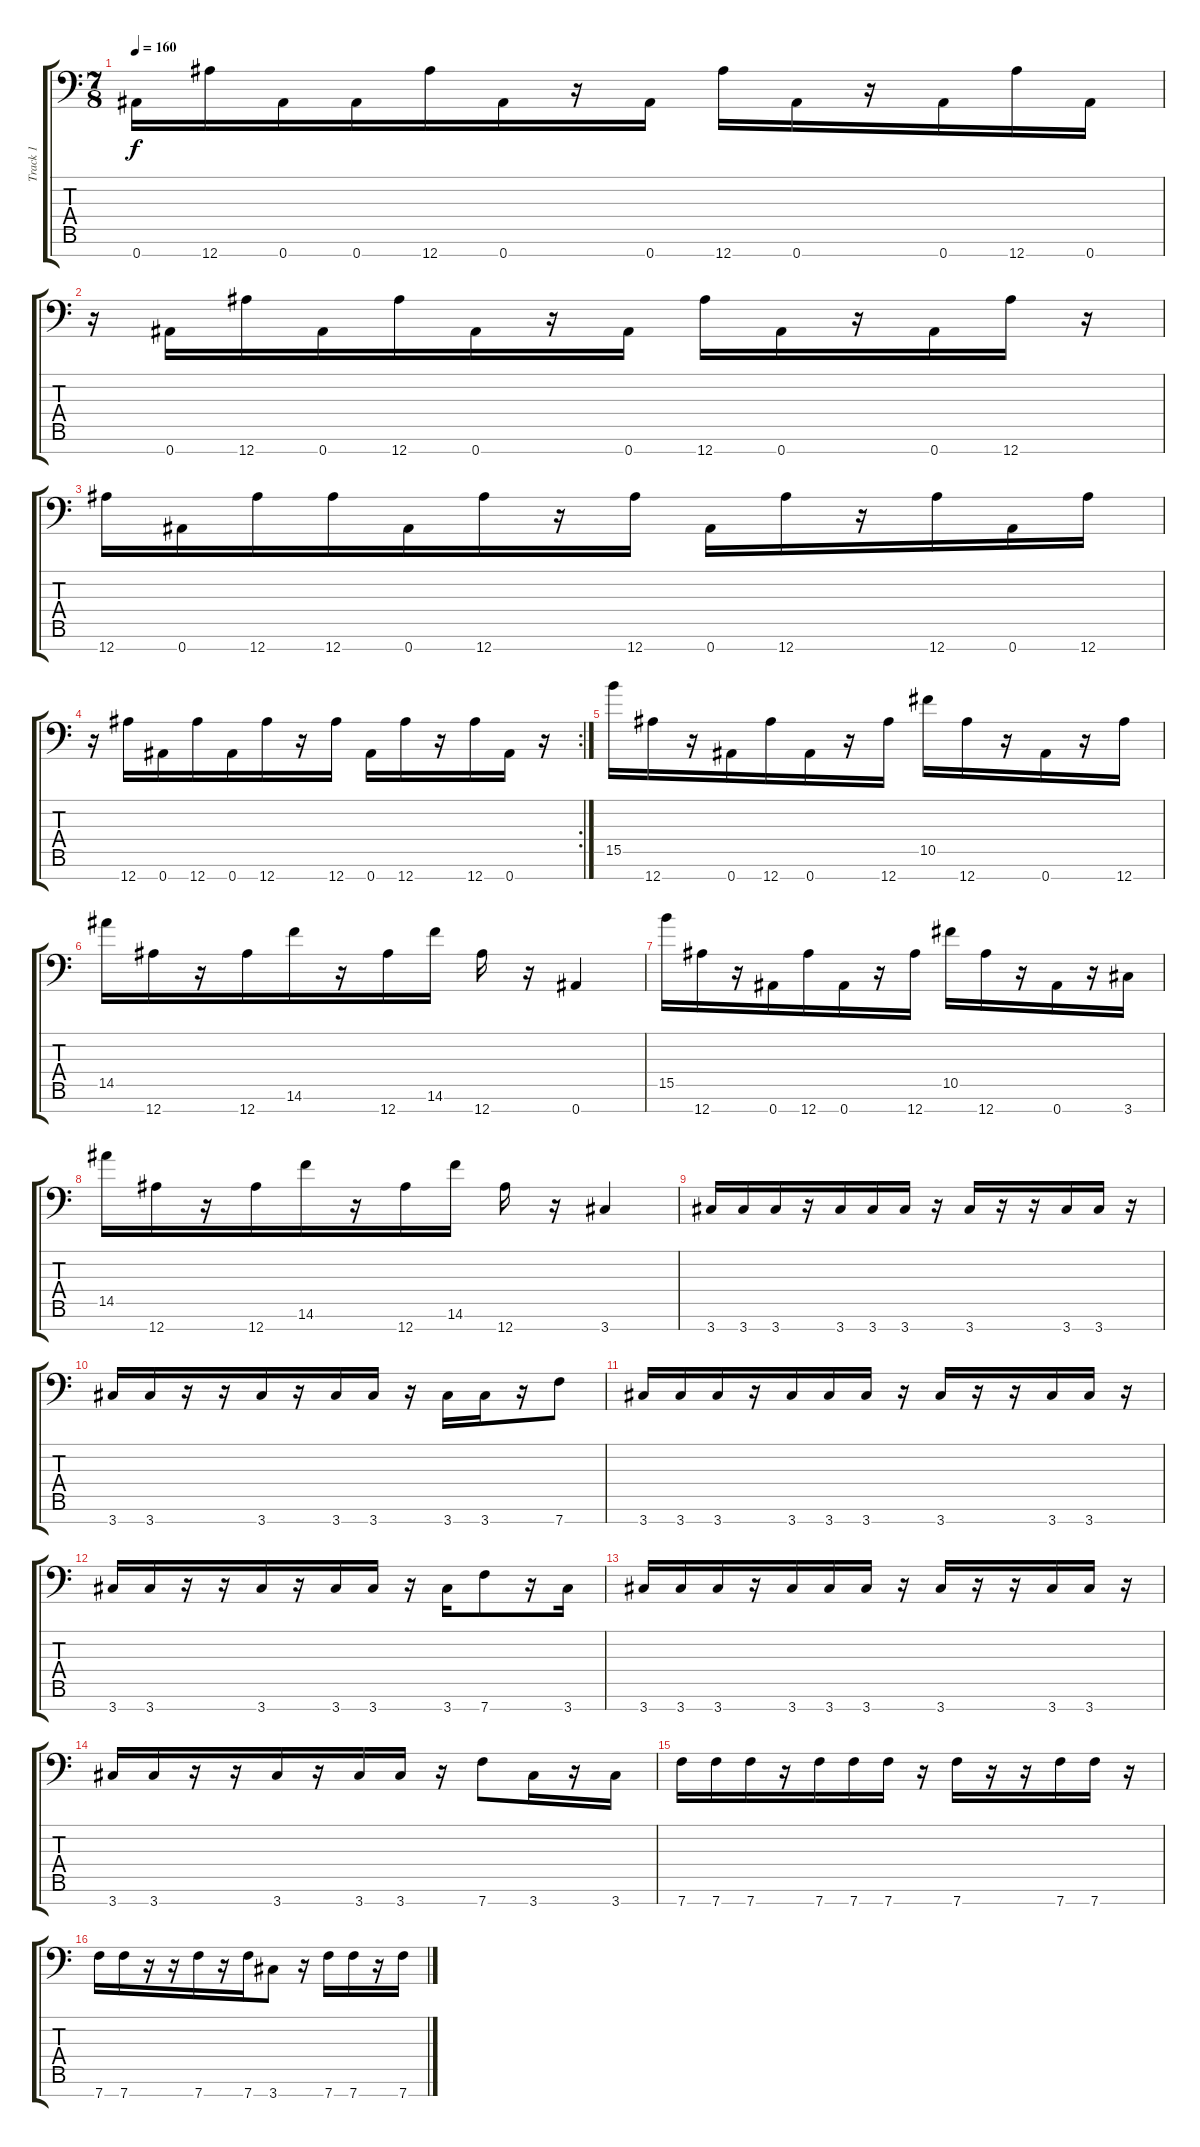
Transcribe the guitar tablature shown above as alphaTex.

\track ("Track 1" "Track 1") {instrument distortionguitar}
\staff {score tabs}
\tuning (Eb4 Bb3 Gb3 Db3 Ab2 Eb2 Bb1) {hide}
\ts (7 8)
\tempo 160
\clef f4
\ks c
0.7.16{dy f} 12.7.16 0.7.16 0.7.16 12.7.16 0.7.16 r.16 0.7.16 12.7.16 0.7.16 r.16 0.7.16 12.7.16 0.7.16 |
r.16 0.7.16 12.7.16 0.7.16 12.7.16 0.7.16 r.16 0.7.16 12.7.16 0.7.16 r.16 0.7.16 12.7.16 r.16 |
12.7.16 0.7.16 12.7.16 12.7.16 0.7.16 12.7.16 r.16 12.7.16 0.7.16 12.7.16 r.16 12.7.16 0.7.16 12.7.16 |
\rc 2
r.16 12.7.16 0.7.16 12.7.16 0.7.16 12.7.16 r.16 12.7.16 0.7.16 12.7.16 r.16 12.7.16 0.7.16 r.16 |
15.5.16 12.7.16 r.16 0.7.16 12.7.16 0.7.16 r.16 12.7.16 10.5.16 12.7.16 r.16 0.7.16 r.16 12.7.16 |
14.5.16 12.7.16 r.16 12.7.16 14.6.16 r.16 12.7.16 14.6.16 12.7.16 r.16 0.7.4 |
15.5.16 12.7.16 r.16 0.7.16 12.7.16 0.7.16 r.16 12.7.16 10.5.16 12.7.16 r.16 0.7.16 r.16 3.7.16 |
14.5.16 12.7.16 r.16 12.7.16 14.6.16 r.16 12.7.16 14.6.16 12.7.16 r.16 3.7.4 |
3.7.16 3.7.16 3.7.16 r.16 3.7.16 3.7.16 3.7.16 r.16 3.7.16 r.16 r.16 3.7.16 3.7.16 r.16 |
3.7.16 3.7.16 r.16 r.16 3.7.16 r.16 3.7.16 3.7.16 r.16 3.7.16 3.7.16 r.16 7.7.8 |
3.7.16 3.7.16 3.7.16 r.16 3.7.16 3.7.16 3.7.16 r.16 3.7.16 r.16 r.16 3.7.16 3.7.16 r.16 |
3.7.16 3.7.16 r.16 r.16 3.7.16 r.16 3.7.16 3.7.16 r.16 3.7.16 7.7.8 r.16 3.7.16 |
3.7.16 3.7.16 3.7.16 r.16 3.7.16 3.7.16 3.7.16 r.16 3.7.16 r.16 r.16 3.7.16 3.7.16 r.16 |
3.7.16 3.7.16 r.16 r.16 3.7.16 r.16 3.7.16 3.7.16 r.16 7.7.8 3.7.16 r.16 3.7.16 |
7.7.16 7.7.16 7.7.16 r.16 7.7.16 7.7.16 7.7.16 r.16 7.7.16 r.16 r.16 7.7.16 7.7.16 r.16 |
7.7.16 7.7.16 r.16 r.16 7.7.16 r.16 7.7.16 3.7.8 r.16 7.7.16 7.7.16 r.16 7.7.16
